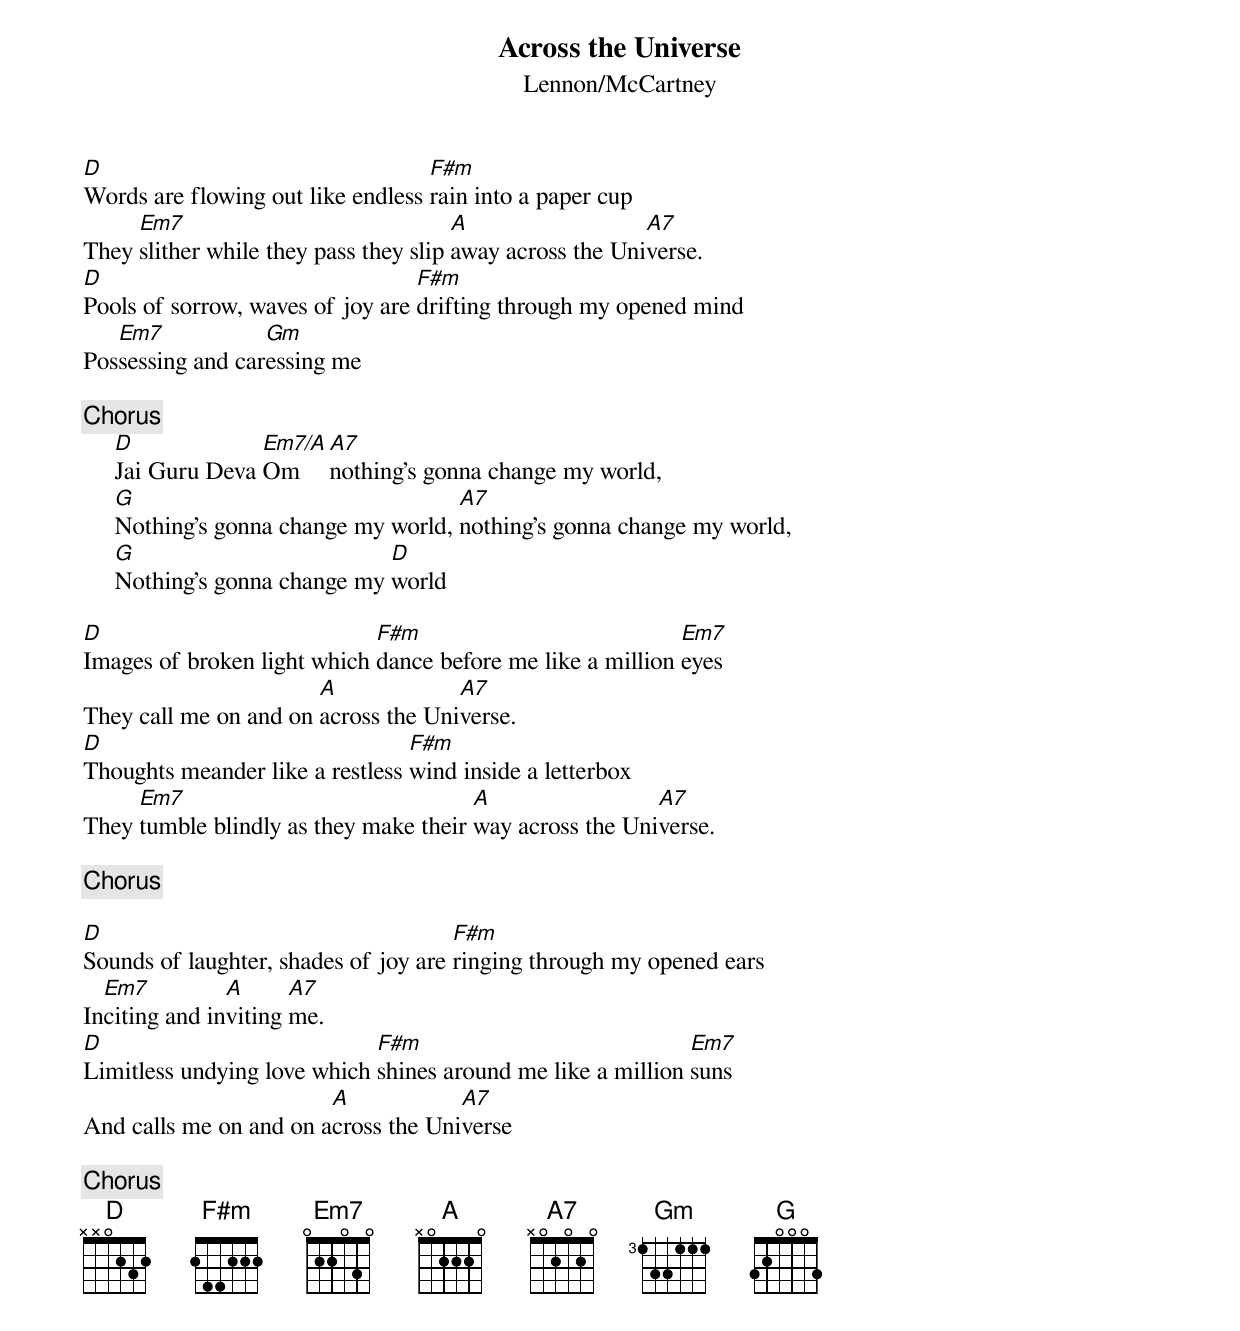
{title:Across the Universe}
{st:Lennon/McCartney}
{define: Em7/A 1 0 3 0 2 0 0}

[D]Words are flowing out like endless [F#m]rain into a paper cup
They [Em7]slither while they pass they slip [A]away across the Uni[A7]verse.
[D]Pools of sorrow, waves of joy are [F#m]drifting through my opened mind
Pos[Em7]sessing and car[Gm]essing me

{c:Chorus}
     [D]Jai Guru Deva [Em7/A]Om [A7]nothing's gonna change my world,
     [G]Nothing's gonna change my world, [A7]nothing's gonna change my world,
     [G]Nothing's gonna change my [D]world

[D]Images of broken light which [F#m]dance before me like a million [Em7]eyes
They call me on and on [A]across the Uni[A7]verse.
[D]Thoughts meander like a restless [F#m]wind inside a letterbox
They [Em7]tumble blindly as they make their [A]way across the Uni[A7]verse.

{c:Chorus}

[D]Sounds of laughter, shades of joy are [F#m]ringing through my opened ears
In[Em7]citing and in[A]viting [A7]me.
[D]Limitless undying love which [F#m]shines around me like a million [Em7]suns
And calls me on and on a[A]cross the Uni[A7]verse

{c:Chorus}
